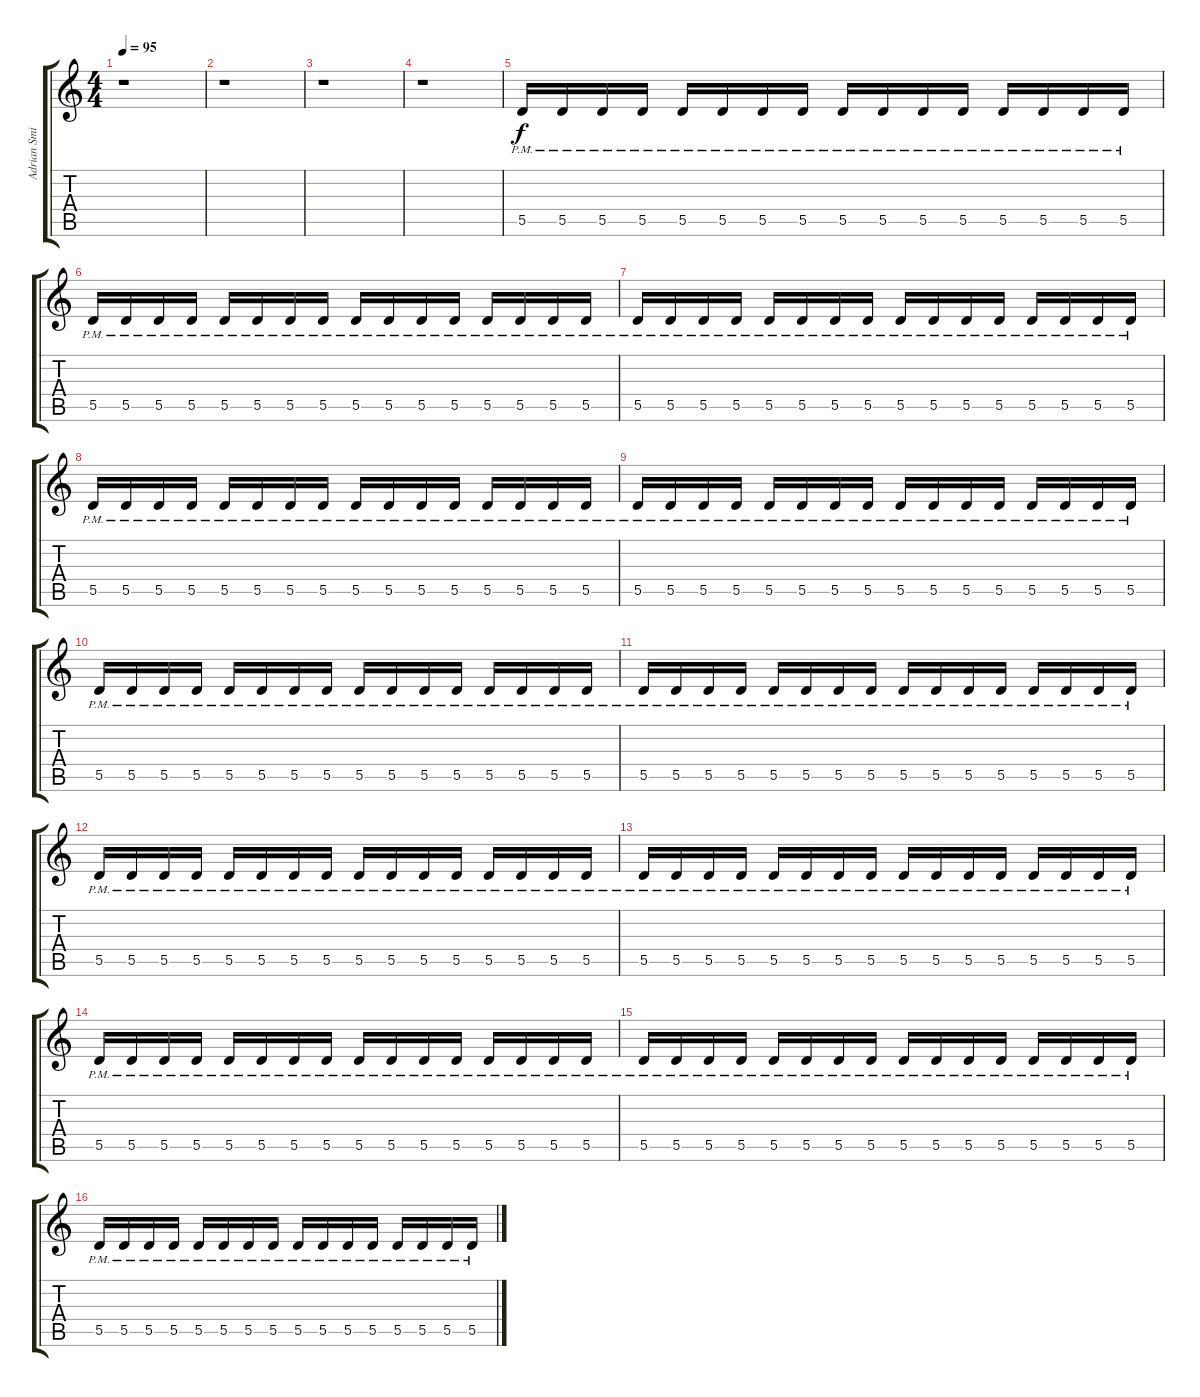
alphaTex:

\track ("Adrian Smith" "Adrian Smi") {instrument overdrivenguitar}
\staff {score tabs}
\tuning (E4 B3 G3 D3 A2 E2) {hide}
\ts (4 4)
\tempo 95
\clef g2
\ks c
r.1{dy f} |
r.1 |
r.1 |
r.1 |
5.5{pm}.16{instrument overdrivenguitar} 5.5{pm}.16 5.5{pm}.16 5.5{pm}.16 5.5{pm}.16 5.5{pm}.16 5.5{pm}.16 5.5{pm}.16 5.5{pm}.16 5.5{pm}.16 5.5{pm}.16 5.5{pm}.16 5.5{pm}.16 5.5{pm}.16 5.5{pm}.16 5.5{pm}.16 |
5.5{pm}.16 5.5{pm}.16 5.5{pm}.16 5.5{pm}.16 5.5{pm}.16 5.5{pm}.16 5.5{pm}.16 5.5{pm}.16 5.5{pm}.16 5.5{pm}.16 5.5{pm}.16 5.5{pm}.16 5.5{pm}.16 5.5{pm}.16 5.5{pm}.16 5.5{pm}.16 |
5.5{pm}.16 5.5{pm}.16 5.5{pm}.16 5.5{pm}.16 5.5{pm}.16 5.5{pm}.16 5.5{pm}.16 5.5{pm}.16 5.5{pm}.16 5.5{pm}.16 5.5{pm}.16 5.5{pm}.16 5.5{pm}.16 5.5{pm}.16 5.5{pm}.16 5.5{pm}.16 |
5.5{pm}.16 5.5{pm}.16 5.5{pm}.16 5.5{pm}.16 5.5{pm}.16 5.5{pm}.16 5.5{pm}.16 5.5{pm}.16 5.5{pm}.16 5.5{pm}.16 5.5{pm}.16 5.5{pm}.16 5.5{pm}.16 5.5{pm}.16 5.5{pm}.16 5.5{pm}.16 |
5.5{pm}.16 5.5{pm}.16 5.5{pm}.16 5.5{pm}.16 5.5{pm}.16 5.5{pm}.16 5.5{pm}.16 5.5{pm}.16 5.5{pm}.16 5.5{pm}.16 5.5{pm}.16 5.5{pm}.16 5.5{pm}.16 5.5{pm}.16 5.5{pm}.16 5.5{pm}.16 |
5.5{pm}.16 5.5{pm}.16 5.5{pm}.16 5.5{pm}.16 5.5{pm}.16 5.5{pm}.16 5.5{pm}.16 5.5{pm}.16 5.5{pm}.16 5.5{pm}.16 5.5{pm}.16 5.5{pm}.16 5.5{pm}.16 5.5{pm}.16 5.5{pm}.16 5.5{pm}.16 |
5.5{pm}.16 5.5{pm}.16 5.5{pm}.16 5.5{pm}.16 5.5{pm}.16 5.5{pm}.16 5.5{pm}.16 5.5{pm}.16 5.5{pm}.16 5.5{pm}.16 5.5{pm}.16 5.5{pm}.16 5.5{pm}.16 5.5{pm}.16 5.5{pm}.16 5.5{pm}.16 |
5.5{pm}.16 5.5{pm}.16 5.5{pm}.16 5.5{pm}.16 5.5{pm}.16 5.5{pm}.16 5.5{pm}.16 5.5{pm}.16 5.5{pm}.16 5.5{pm}.16 5.5{pm}.16 5.5{pm}.16 5.5{pm}.16 5.5{pm}.16 5.5{pm}.16 5.5{pm}.16 |
5.5{pm}.16 5.5{pm}.16 5.5{pm}.16 5.5{pm}.16 5.5{pm}.16 5.5{pm}.16 5.5{pm}.16 5.5{pm}.16 5.5{pm}.16 5.5{pm}.16 5.5{pm}.16 5.5{pm}.16 5.5{pm}.16 5.5{pm}.16 5.5{pm}.16 5.5{pm}.16 |
5.5{pm}.16 5.5{pm}.16 5.5{pm}.16 5.5{pm}.16 5.5{pm}.16 5.5{pm}.16 5.5{pm}.16 5.5{pm}.16 5.5{pm}.16 5.5{pm}.16 5.5{pm}.16 5.5{pm}.16 5.5{pm}.16 5.5{pm}.16 5.5{pm}.16 5.5{pm}.16 |
5.5{pm}.16 5.5{pm}.16 5.5{pm}.16 5.5{pm}.16 5.5{pm}.16 5.5{pm}.16 5.5{pm}.16 5.5{pm}.16 5.5{pm}.16 5.5{pm}.16 5.5{pm}.16 5.5{pm}.16 5.5{pm}.16 5.5{pm}.16 5.5{pm}.16 5.5{pm}.16 |
5.5{pm}.16 5.5{pm}.16 5.5{pm}.16 5.5{pm}.16 5.5{pm}.16 5.5{pm}.16 5.5{pm}.16 5.5{pm}.16 5.5{pm}.16 5.5{pm}.16 5.5{pm}.16 5.5{pm}.16 5.5{pm}.16 5.5{pm}.16 5.5{pm}.16 5.5{pm}.16
